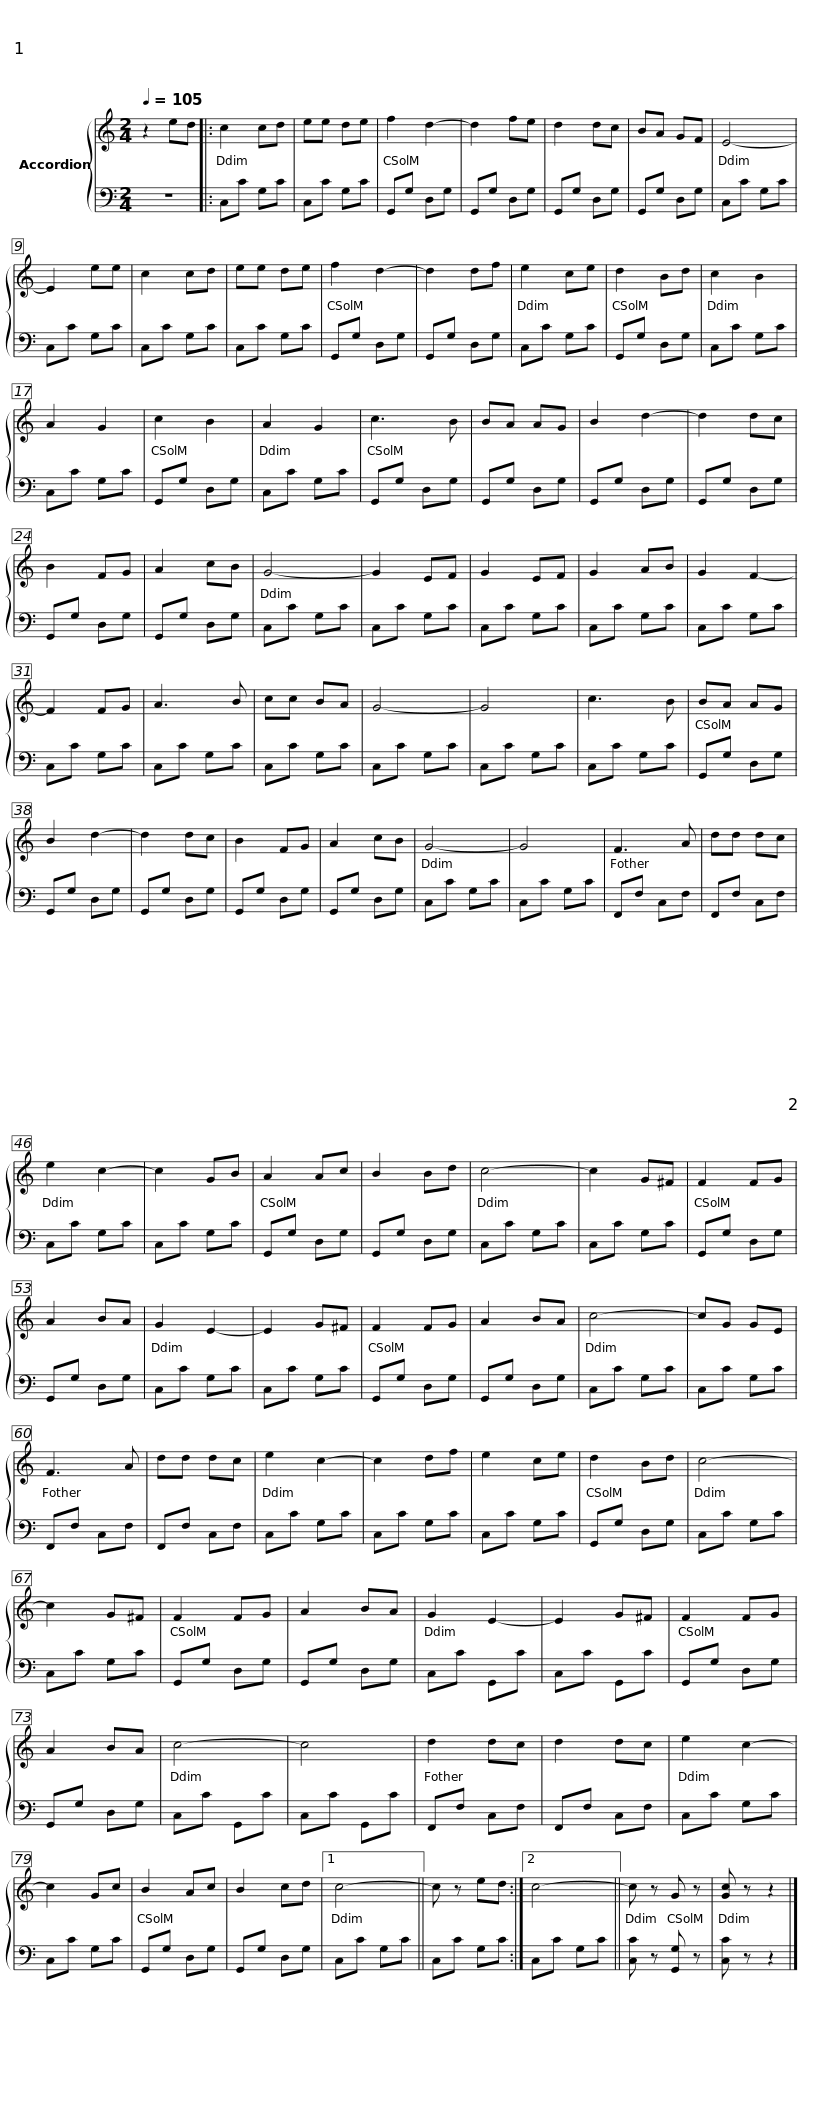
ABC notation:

X:1
%%score { 1 | 2 }
L:1/8
Q:1/4=105
M:2/4
I:linebreak $
K:C
V:1 treble
V:2 bass
V:1
 z2 ed |: c2 cd | ee de | f2 d2- | d2 fe | %5
 d2 dc | BA GF | E4- |$ E2 ee | c2 cd | %10
 ee de | f2 d2- | d2 df | e2 ce | d2 Bd | %15
 c2 B2 |$ A2 G2 | c2 B2 | A2 G2 | c3 B | %20
 BA AG | B2 d2- | d2 dc | B2 FG |$ A2 cB | %25
 G4- | G2 EF | G2 EF | G2 AB | G2 F2- | %30
 F2 FG | A3 B |$ cc BA | G4- | G4 | %35
 c3 B | BA AG | B2 d2- | d2 dc | B2 FG |$ %40
 A2 cB | G4- | G4 | F3 A | dd dc | %45
 e2 c2- | c2 GB | A2 Ac |$ B2 Bd | c4- | %50
 c2 G^F | F2 FG | A2 BA | G2 E2- | E2 G^F | %55
 F2 FG |$ A2 BA | c4- | cG GE | F3 A | %60
 dd dc | e2 c2- | c2 df | e2 ce |$ d2 Bd | %65
 c4- | c2 G^F | F2 FG | A2 BA | G2 E2- | %70
 E2 G^F | F2 FG |$ A2 BA | c4- | c4 | %75
 d2 dc | d2 dc | e2 c2- | c2 Gc | B2 Ac |$ %80
 B2 cd |1 c4- || c z ed :|2 c4- || c z G z | %85
 [Gc] z z2 |] %86
V:2
 z4 |: C,C G,C | C,C G,C | G,,G, D,G, | G,,G, D,G, | %5
 G,,G, D,G, | G,,G, D,G, | C,C G,C |$ C,C G,C | C,C G,C | %10
 C,C G,C | G,,G, D,G, | G,,G, D,G, | C,C G,C | G,,G, D,G, | %15
 C,C G,C |$ C,C G,C | G,,G, D,G, | C,C G,C | G,,G, D,G, | %20
 G,,G, D,G, | G,,G, D,G, | G,,G, D,G, | G,,G, D,G, |$ G,,G, D,G, | %25
 C,C G,C | C,C G,C | C,C G,C | C,C G,C | C,C G,C | %30
 C,C G,C | C,C G,C |$ C,C G,C | C,C G,C | C,C G,C | %35
 C,C G,C | G,,G, D,G, | G,,G, D,G, | G,,G, D,G, | G,,G, D,G, |$ %40
 G,,G, D,G, | C,C G,C | C,C G,C | F,,F, C,F, | F,,F, C,F, | %45
 C,C G,C | C,C G,C | G,,G, D,G, |$ G,,G, D,G, | C,C G,C | %50
 C,C G,C | G,,G, D,G, | G,,G, D,G, | C,C G,C | C,C G,C | %55
 G,,G, D,G, |$ G,,G, D,G, | C,C G,C | C,C G,C | F,,F, C,F, | %60
 F,,F, C,F, | C,C G,C | C,C G,C | C,C G,C |$ G,,G, D,G, | %65
 C,C G,C | C,C G,C | G,,G, D,G, | G,,G, D,G, | C,C G,,C | %70
 C,C G,,C | G,,G, D,G, |$ G,,G, D,G, | C,C G,,C | C,C G,,C | %75
 F,,F, C,F, | F,,F, C,F, | C,C G,C | C,C G,C | G,,G, D,G, |$ %80
 G,,G, D,G, |1 C,C G,C || C,C G,C :|2 C,C G,C || [C,C] z [G,,G,] z | %85
 [C,C] z z2 |] %86
